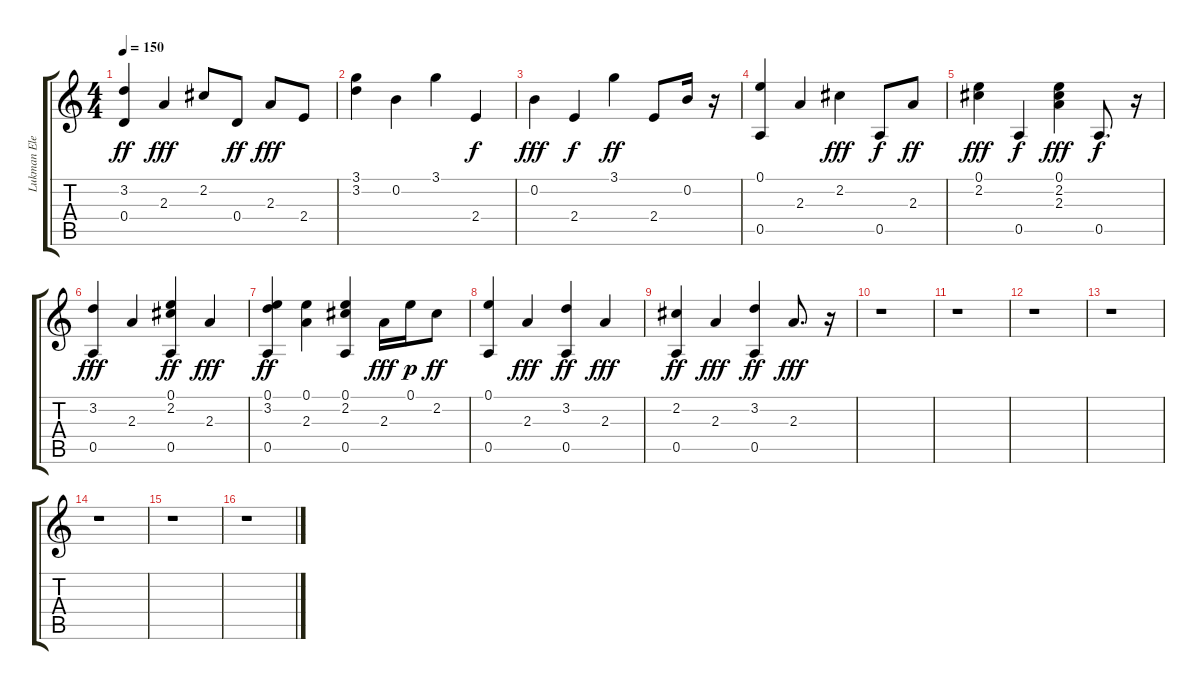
\track ("Lukman Elektrik" "Lukman Ele") {instrument electricguitarclean}
\staff {score tabs}
\tuning (E4 B3 G3 D3 A2 E2) {hide}
\ts (4 4)
\tempo 150
\clef g2
\ks c
(3.2 0.4).4{dy ff} 2.3.4{dy fff} 2.2.8 0.4.8{dy ff} 2.3.8{dy fff} 2.4.8 |
(3.1 3.2).4 0.2.4 3.1.4 2.4.4{dy f} |
0.2.4{dy fff} 2.4.4{dy f} 3.1.4{dy ff} 2.4.8 0.2.16 r.16 |
(0.1 0.5).4 2.3.4 2.2.4{dy fff} 0.5.8{dy f} 2.3.8{dy ff} |
(0.1 2.2).4{dy fff} 0.5.4{dy f} (0.1 2.2 2.3).4{dy fff} 0.5.8{d dy f} r.16 |
(3.2 0.5).4{dy fff} 2.3.4 (0.1 2.2 0.5).4{dy ff} 2.3.4{dy fff} |
(0.1 3.2 0.5).4{dy ff} (0.1 2.3).4 (0.1 2.2 0.5).4 2.3.16{dy fff} 0.1.16{dy p} 2.2.8{dy ff} |
(0.1 0.5).4 2.3.4{dy fff} (3.2 0.5).4{dy ff} 2.3.4{dy fff} |
(2.2 0.5).4{dy ff} 2.3.4{dy fff} (3.2 0.5).4{dy ff} 2.3.8{d dy fff} r.16 |
r.1 |
r.1 |
r.1 |
r.1 |
r.1 |
r.1 |
r.1
